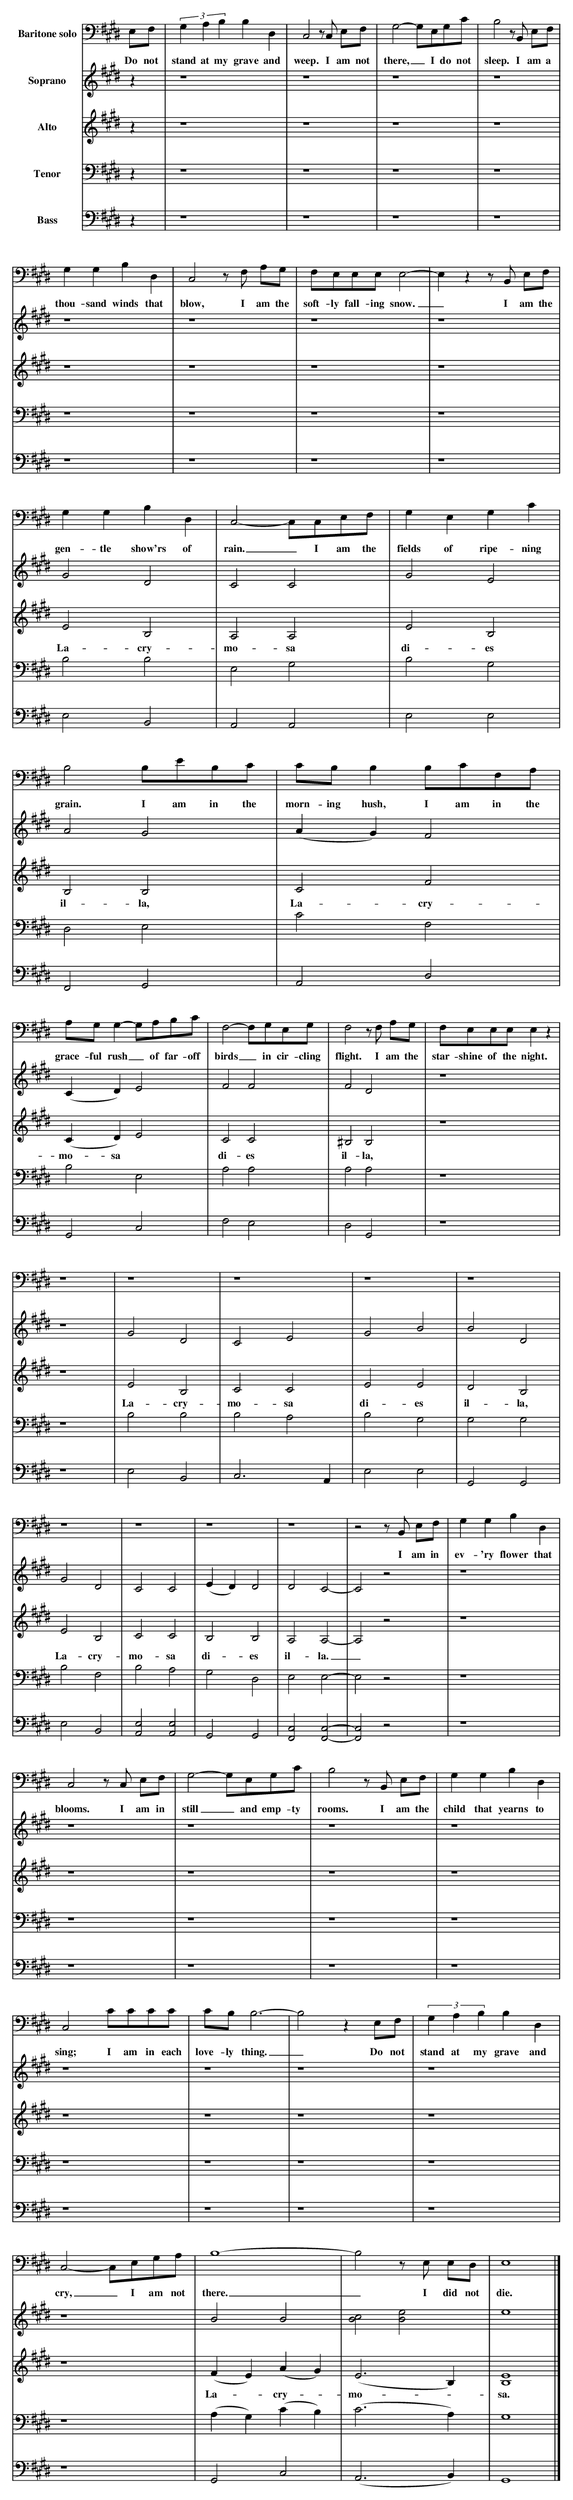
X:1
K:E
V:1  clef=bass      name="Baritone solo" octave=-1 transpose=-24
V:2                 name="Soprano"
V:3                 name="Alto"
V:4  clef=bass      name="Tenor"         octave=-1 transpose=-24
V:5  clef=bass      name="Bass"          octave=-1 transpose=-24
[V:1] EF     | (3G2A2B2 B2 D2        | C4 z C EF      | G4-GEGc           | B4 z B, EF    |
w:    Do not | stand at my grave and | weep. I am not | there, _ I do not | sleep. I am a |
[V:2] z2     | z8                    | z8             | z8                | z8            |
[V:3] z2     | z8                    | z8             | z8                | z8            |
[V:4] z2     | z8                    | z8             | z8                | z8            |
[V:5] z2     | z8                    | z8             | z8                | z8            |
[V:1] G2 G2 B2 D2          | C4 z F AG      | FEEE E4-               | E2 z2 z B, EF |
w:    thou-sand winds that | blow, I am the | soft-ly fall-ing snow. | _ I am the    |
[V:2] z8                   | z8             | z8                     | z8            |
[V:3] z8                   | z8             | z8                     | z8            |
[V:4] z8                   | z8             | z8                     | z8            |
[V:5] z8                   | z8             | z8                     | z8            |
[V:1] [L:1/8] G2 G2 B2 D2 | C4-CCEF          | G2 E2 G2 c2         |
w:    gen-tle show'rs of  | rain. _ I am the | fields of ripe-ning |
[V:2] [L:1/2] G D         | C C              | G E                 |
[V:3] [L:1/2] E B,        | A, A,            | E B,                |
w:    La-cry-             | mo-sa            | di-es               |
[V:4] [L:1/2] B B         | E G              | B G                 |
[V:5] [L:1/2] E B,        | A, A,            | E E                 |
[V:1] [L:1/8] B4 BeBc    | cB B2 BcFA                 |
w:    grain. I am in the | morn-ing hush, I am in the |
[V:2] [L:1/2] A G        | (A/G/) F                   |
[V:3] [L:1/2] B, B,      | C F                        |
w:    il-la,             | La-cry-                    |
[V:4] [L:1/2] D E        | c F                        |
[V:5] [L:1/2] F, G,      | A, D                       |
[V:1] [L:1/8] AG G2-GABc          | F4-FGEG              | F4 z F AG        | FEEE E2 z2               |
w:    grace-ful rush _ of far-off | birds _ in cir-cling | flight. I am the | star-shine of the night. |
[V:2] [L:1/2] (C/D/) E            | F F                  | F D              | z2                       |
[V:3] [L:1/2] (C/D/) E            | C C                  | ^B, B,           | z2                       |
w:    mo-sa                       | di-es                | il-la,           |                          |
[V:4] [L:1/2] B E                 | A A                  | A A              | z2                       |
[V:5] [L:1/2] G, C                | F E                  | D G,             | z2                       |
[V:1] [L:1/8] z8 | z8      | z8      | z8    | z8     |
[V:2] [L:1/2] z2 | G D     | C E     | G B   | B D    |
[V:3] [L:1/2] z2 | E B,    | C C     | E E   | D B,   |
w:               | La-cry- | mo-sa   | di-es | il-la, |
[V:4] [L:1/2] z2 | B B     | B A     | B G   | G G    |
[V:5] [L:1/2] z2 | E B,    | C3/ A,/ | E E   | G, G,  |
[V:1] [L:1/8] z8   | z8          | z8       | z8           | z4 z B, EF | G2 G2 B2 D2        |
w:                 |             |          |              | I am in    | ev-'ry flower that |
[V:2] [L:1/2] G D  | C C         | (E/D/) D | D C-         | C z        | z2                 |
[V:3] [L:1/2] E B, | C C         | B, B,    | A, A,-       | A, z       | z2                 |
w:    La-cry-      | mo-sa       | di-es    | il-la.       | _          |
[V:4] [L:1/2] B F  | B A         | G D      | E E-         | E z        | z2                 |
[V:5] [L:1/2] E B, | [A,E] [A,E] | G, G,    | [F,C] [F,C]- | [F,C] z    | z2                 |
[V:1] [L:1/8] C4 z C EF | G4- GEGc           | B4 z B, EF      | G2 G2 B2 D2          |
w:    blooms. I am in   | still _ and emp-ty | rooms. I am the | child that yearns to |
[V:2] [L:1/2] z2        | z2                 | z2              | z2                   |
[V:3] [L:1/2] z2        | z2                 | z2              | z2                   |
[V:4] [L:1/2] z2        | z2                 | z2              | z2                   |
[V:5] [L:1/2] z2        | z2                 | z2              | z2                   |
[V:1] [L:1/8] C4    cccc | cB      B6-    | B4 z2 EF | (3G2A2B2    B2    D2  |
w:    sing; I am in each | love-ly thing. | _ Do not | stand at my grave and |
[V:2] [L:1/2] z2         | z2             | z2       | z2                    |
[V:3] [L:1/2] z2         | z2             | z2       | z2                    |
[V:4] [L:1/2] z2         | z2             | z2       | z2                    |
[V:5] [L:1/2] z2         | z2             | z2       | z2                    |
[V:1] [L:1/8] C4- CEGA | B8-           | B4 z E ED   | E8      |]
w:    cry, _ I am not  | there.        | _ I did not | die.    |
[V:2] [L:1/2] z2       | B B           | [Bc] [Be]   | e2      |]
[V:3] [L:1/2] z2       | (F/E/) (A/G/) | (E3/B,/)    | [B,2E2] |]
w:                     | La--cry--     | mo--        | sa.     |
[V:4] [L:1/2] z2       | (A/G/) (c/B/) | (c3/A/)     | G2      |]
[V:5] [L:1/2] z2       | G, C          | (A,3/B,/)   | G,2     |]
